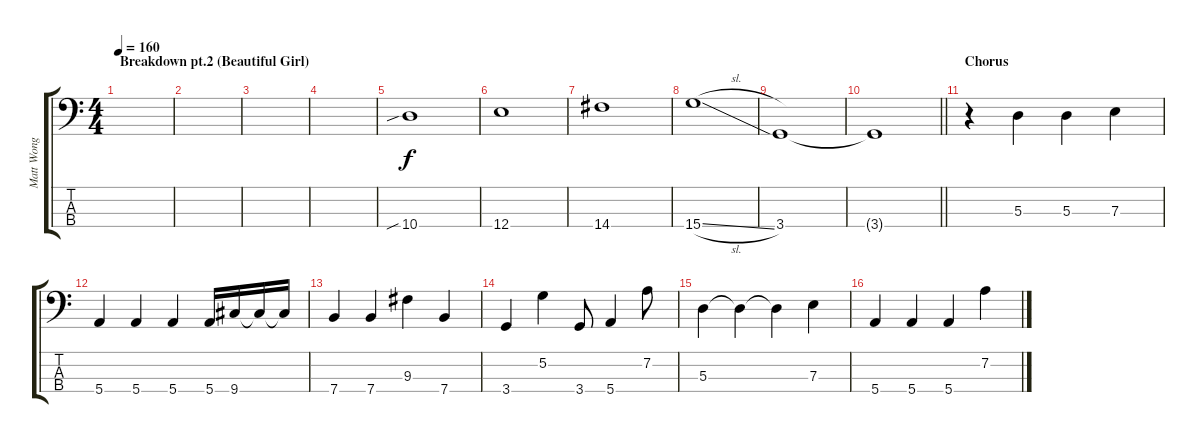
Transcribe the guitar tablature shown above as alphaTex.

\track ("Matt Wong (Lead Bass)" "Matt Wong ") {instrument electricbasspick}
\staff {score tabs}
\tuning (G2 D2 A1 E1) {hide}
\ts (4 4)
\section ("" "Breakdown pt.2 (Beautiful Girl)")
\tempo 160
\clef f4
\ks c
|
|
|
|
10.4{sib}.1 |
12.4.1 |
14.4.1 |
15.4{sl}.1 |
3.4.1 |
\barLineRight lightlight
3.4{t}.1 |
\section ("" "Chorus")
r.4 5.3.4 5.3.4 7.3.4 |
5.4.4 5.4.4 5.4.4 5.4.16 9.4.16 9.4{t}.16 9.4{t}.16 |
7.4.4 7.4.4 9.3.4 7.4.4 |
3.4.4 5.2.4 3.4.8 5.4.4 7.2.8 |
5.3.4 5.3{t}.4 5.3{t}.4 7.3.4 |
5.4.4 5.4.4 5.4.4 7.2.4
